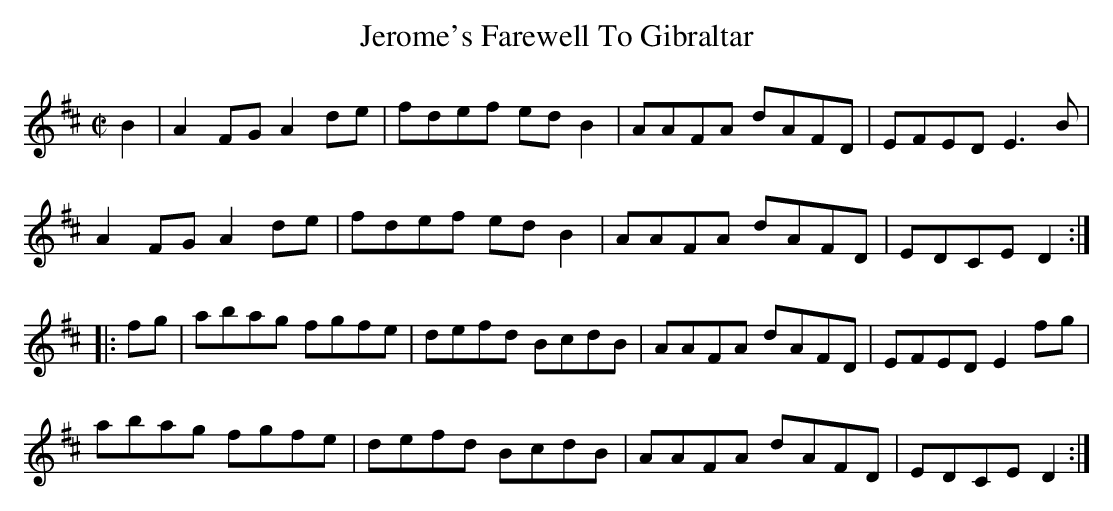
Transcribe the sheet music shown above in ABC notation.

X:1
T: Jerome's Farewell To Gibraltar
M: C|
L: 1/8
K: D
B2|A2FG A2de|fdef edB2|AAFA dAFD|EFED E3B|
A2FG A2de|fdef edB2|AAFA dAFD|EDCE D2:|
|:fg|abag fgfe|defd BcdB|AAFA dAFD|EFED E2fg|
abag fgfe|defd BcdB|AAFA dAFD|EDCE D2:|
